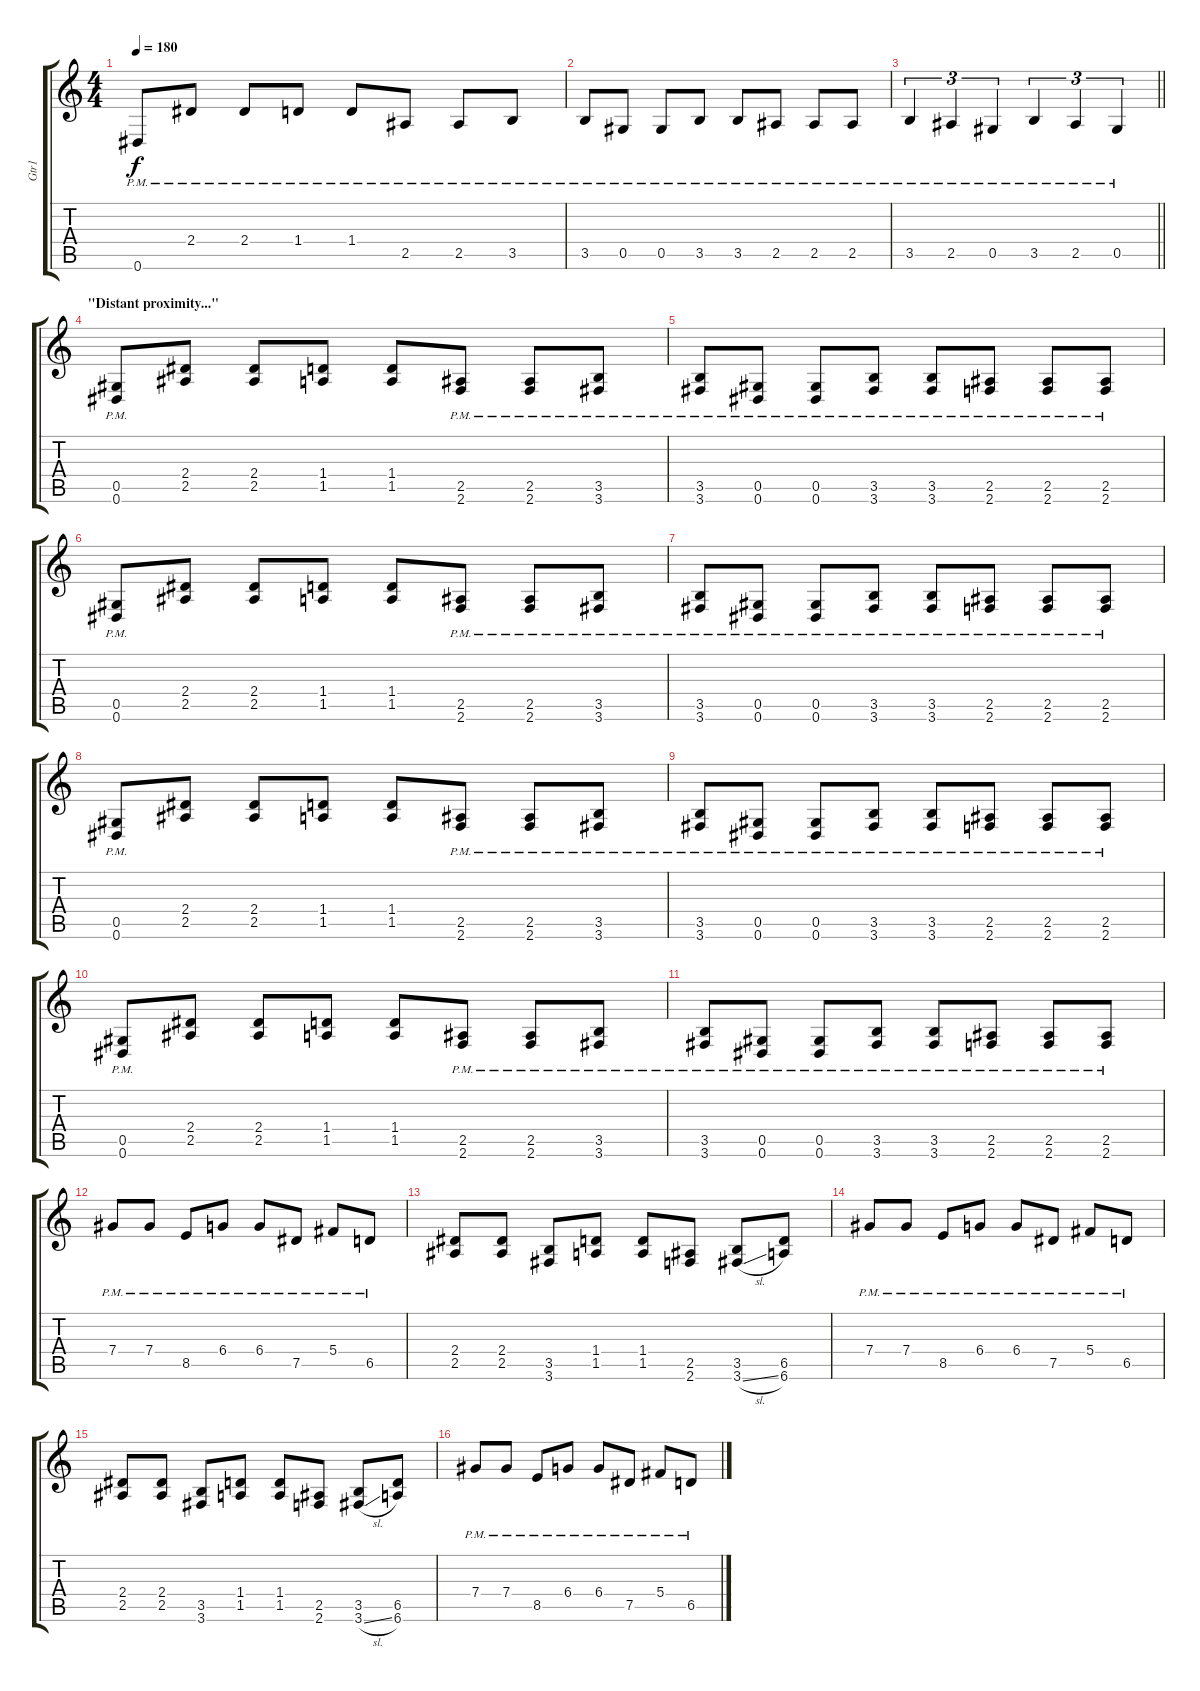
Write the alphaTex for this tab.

\track ("Gtr1" "Gtr1") {instrument electricguitarjazz}
\staff {score tabs}
\tuning (Eb4 Bb3 Gb3 Db3 Ab2 Eb2) {hide}
\ts (4 4)
\tempo 180
\clef g2
\ks c
0.6{pm}.8{dy f} 2.4{pm}.8 2.4{pm}.8 1.4{pm}.8 1.4{pm}.8 2.5{pm}.8 2.5{pm}.8 3.5{pm}.8 |
3.5{pm}.8 0.5{pm}.8 0.5{pm}.8 3.5{pm}.8 3.5{pm}.8 2.5{pm}.8 2.5{pm}.8 2.5{pm}.8 |
\barLineRight lightlight
3.5{pm}.4{tu (3 2)} 2.5{pm}.4{tu (3 2)} 0.5{pm}.4{tu (3 2)} 3.5{pm}.4{tu (3 2)} 2.5{pm}.4{tu (3 2)} 0.5{pm}.4{tu (3 2)} |
\section ("" "\"Distant proximity...\"")
(0.5{pm} 0.6{pm}).8 (2.4 2.5).8 (2.4 2.5).8 (1.4 1.5).8 (1.4 1.5).8 (2.5{pm} 2.6{pm}).8 (2.5{pm} 2.6{pm}).8 (3.5{pm} 3.6{pm}).8 |
(3.5{pm} 3.6{pm}).8 (0.5{pm} 0.6{pm}).8 (0.5{pm} 0.6{pm}).8 (3.5{pm} 3.6{pm}).8 (3.5{pm} 3.6{pm}).8 (2.5{pm} 2.6{pm}).8 (2.5{pm} 2.6{pm}).8 (2.5{pm} 2.6{pm}).8 |
(0.5{pm} 0.6{pm}).8 (2.4 2.5).8 (2.4 2.5).8 (1.4 1.5).8 (1.4 1.5).8 (2.5{pm} 2.6{pm}).8 (2.5{pm} 2.6{pm}).8 (3.5{pm} 3.6{pm}).8 |
(3.5{pm} 3.6{pm}).8 (0.5{pm} 0.6{pm}).8 (0.5{pm} 0.6{pm}).8 (3.5{pm} 3.6{pm}).8 (3.5{pm} 3.6{pm}).8 (2.5{pm} 2.6{pm}).8 (2.5{pm} 2.6{pm}).8 (2.5{pm} 2.6{pm}).8 |
(0.5{pm} 0.6{pm}).8 (2.4 2.5).8 (2.4 2.5).8 (1.4 1.5).8 (1.4 1.5).8 (2.5{pm} 2.6{pm}).8 (2.5{pm} 2.6{pm}).8 (3.5{pm} 3.6{pm}).8 |
(3.5{pm} 3.6{pm}).8 (0.5{pm} 0.6{pm}).8 (0.5{pm} 0.6{pm}).8 (3.5{pm} 3.6{pm}).8 (3.5{pm} 3.6{pm}).8 (2.5{pm} 2.6{pm}).8 (2.5{pm} 2.6{pm}).8 (2.5{pm} 2.6{pm}).8 |
(0.5{pm} 0.6{pm}).8 (2.4 2.5).8 (2.4 2.5).8 (1.4 1.5).8 (1.4 1.5).8 (2.5{pm} 2.6{pm}).8 (2.5{pm} 2.6{pm}).8 (3.5{pm} 3.6{pm}).8 |
(3.5{pm} 3.6{pm}).8 (0.5{pm} 0.6{pm}).8 (0.5{pm} 0.6{pm}).8 (3.5{pm} 3.6{pm}).8 (3.5{pm} 3.6{pm}).8 (2.5{pm} 2.6{pm}).8 (2.5{pm} 2.6{pm}).8 (2.5{pm} 2.6{pm}).8 |
7.4{pm}.8 7.4{pm}.8 8.5{pm}.8 6.4{pm}.8 6.4{pm}.8 7.5{pm}.8 5.4{pm}.8 6.5{pm}.8 |
(2.4 2.5).8 (2.4 2.5).8 (3.5 3.6).8 (1.4 1.5).8 (1.4 1.5).8 (2.5 2.6).8 (3.5 3.6{sl}).8 (6.5 6.6).8 |
7.4{pm}.8 7.4{pm}.8 8.5{pm}.8 6.4{pm}.8 6.4{pm}.8 7.5{pm}.8 5.4{pm}.8 6.5{pm}.8 |
(2.4 2.5).8 (2.4 2.5).8 (3.5 3.6).8 (1.4 1.5).8 (1.4 1.5).8 (2.5 2.6).8 (3.5 3.6{sl}).8 (6.5 6.6).8 |
7.4{pm}.8 7.4{pm}.8 8.5{pm}.8 6.4{pm}.8 6.4{pm}.8 7.5{pm}.8 5.4{pm}.8 6.5{pm}.8
